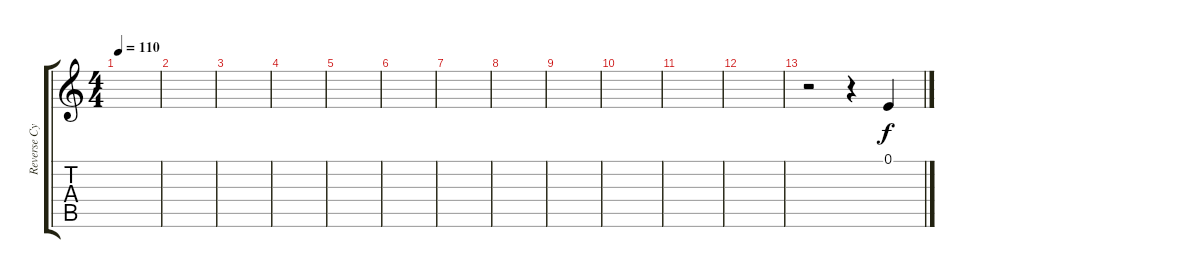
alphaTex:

\track ("Reverse Cymbal" "Reverse Cy") {instrument reversecymbal}
\staff {score tabs}
\tuning (E4 B3 G3 D3 A2 E2) {hide}
\ts (4 4)
\tempo 110
\clef g2
\ks c
|
|
|
|
|
|
|
|
|
|
|
|
r.2 r.4 0.1.4
